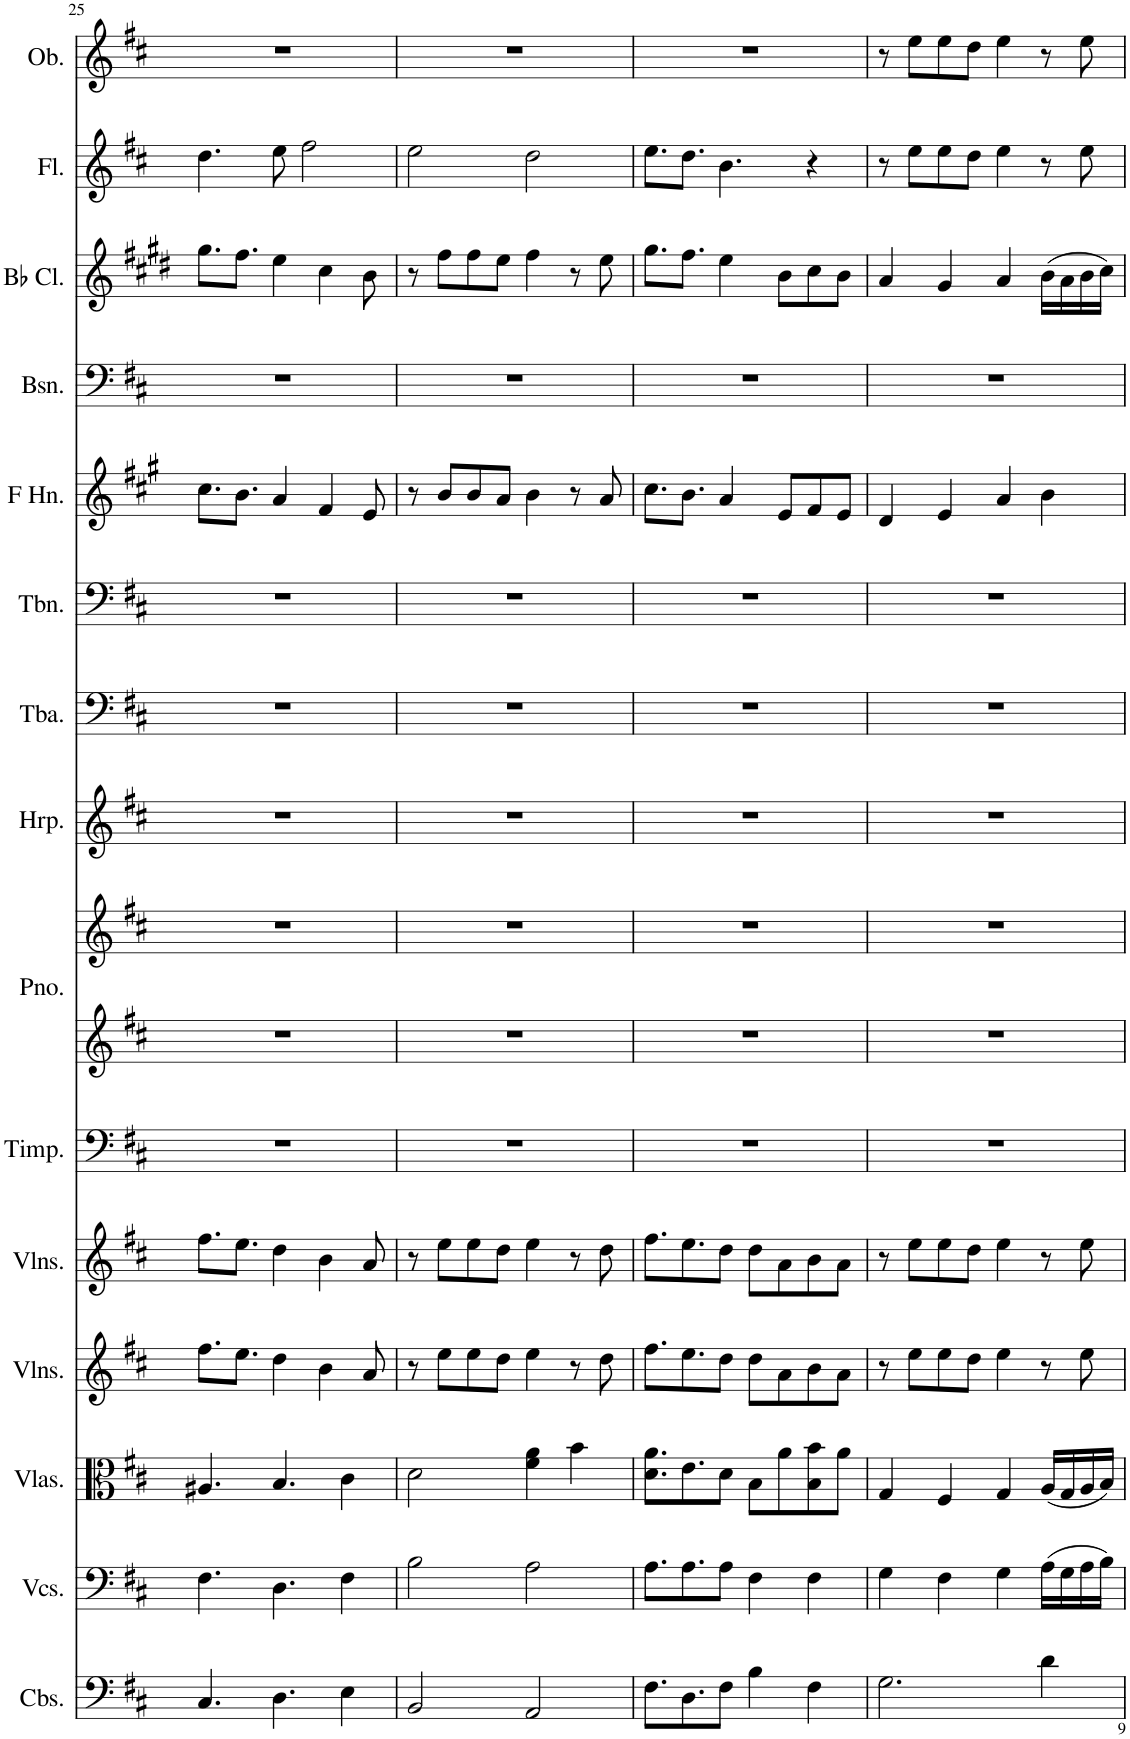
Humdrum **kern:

**kern	**kern	**kern	**kern	**kern	**kern	**kern	**kern	**kern	**kern	**kern	**kern	**kern	**kern	**kern	**kern
*part15	*part14	*part13	*part12	*part11	*part10	*part9	*part9	*part8	*part7	*part6	*part5	*part4	*part3	*part2	*part1
*staff16	*staff15	*staff14	*staff13	*staff12	*staff11	*staff10	*staff9	*staff8	*staff7	*staff6	*staff5	*staff4	*staff3	*staff2	*staff1
*I"Contrabasses	*I"Violoncellos	*I"Violas	*I"Violins	*I"Violins	*I"Timpani	*I"Piano	*	*I"Harp	*I"Tuba	*I"Trombone	*I"Horn in F	*I"Bassoon	*I"Bb Clarinet	*I"Flute	*I"Oboe
*I'Cbs.	*I'Vcs.	*I'Vlas.	*I'Vlns.	*I'Vlns.	*I'Timp.	*I'Pno.	*	*I'Hrp.	*I'Tba.	*I'Tbn.	*	*I'Bsn.	*I'Bb Cl.	*I'Fl.	*I'Ob.
!!LO:PB:g=z
*clefF4	*clefF4	*clefC3	*clefG2	*clefG2	*clefF4	*clefG2	*clefG2	*clefG2	*clefF4	*clefF4	*clefG2	*clefF4	*clefG2	*clefG2	*clefG2
*Trd7c12	*	*	*	*	*	*	*	*	*	*	*Trd4c7	*	*Trd1c2	*	*
*k[f#c#]	*k[f#c#]	*k[f#c#]	*k[f#c#]	*k[f#c#]	*k[f#c#]	*k[f#c#]	*k[f#c#]	*k[f#c#]	*k[f#c#]	*k[f#c#]	*k[f#c#g#]	*k[f#c#]	*k[f#c#g#d#]	*k[f#c#]	*k[f#c#]
*M4/4	*M4/4	*M4/4	*M4/4	*M4/4	*M4/4	*M4/4	*M4/4	*M4/4	*M4/4	*M4/4	*M4/4	*M4/4	*M4/4	*M4/4	*M4/4
=25	=25	=25	=25	=25	=25	=25	=25	=25	=25	=25	=25	=25	=25	=25	=25
4.C#/	4.F#\	4.A#X/	8.ff#\L	8.ff#\L	1r	1r	1r	1r	1r	1r	8.cc#\L	1r	8.gg#\L	4.dd\	1r
.	.	.	8.ee\J	8.ee\J	.	.	.	.	.	.	8.b\J	.	8.ff#\J	.	.
4.D\	4.D\	4.B/	4dd\	4dd\	.	.	.	.	.	.	4a/	.	4ee\	8ee\	.
.	.	.	.	.	.	.	.	.	.	.	.	.	.	2ff#\	.
.	.	.	4b\	4b\	.	.	.	.	.	.	4f#/	.	4cc#\	.	.
4E\	4F#\	4c#\	.	.	.	.	.	.	.	.	.	.	.	.	.
.	.	.	8a/	8a/	.	.	.	.	.	.	8e/	.	8b\	.	.
=26	=26	=26	=26	=26	=26	=26	=26	=26	=26	=26	=26	=26	=26	=26	=26
2BB/	2B\	2d\	8r	8r	1r	1r	1r	1r	1r	1r	8r	1r	8r	2ee\	1r
.	.	.	8ee\L	8ee\L	.	.	.	.	.	.	8b/L	.	8ff#\L	.	.
.	.	.	8ee\	8ee\	.	.	.	.	.	.	8b/	.	8ff#\	.	.
.	.	.	8dd\J	8dd\J	.	.	.	.	.	.	8a/J	.	8ee\J	.	.
2AA/	2A\	4f#\ 4a\	4ee\	4ee\	.	.	.	.	.	.	4b\	.	4ff#\	2dd\	.
.	.	4b\	8r	8r	.	.	.	.	.	.	8r	.	8r	.	.
.	.	.	8dd\	8dd\	.	.	.	.	.	.	8a/	.	8ee\	.	.
=27	=27	=27	=27	=27	=27	=27	=27	=27	=27	=27	=27	=27	=27	=27	=27
8.F#\L	8.A\L	8.d\ 8.a\L	8.ff#\L	8.ff#\L	1r	1r	1r	1r	1r	1r	8.cc#\L	1r	8.gg#\L	8.ee\L	1r
8.D\	8.A\	8.e\	8.ee\	8.ee\	.	.	.	.	.	.	8.b\J	.	8.ff#\J	8.dd\J	.
8F#\J	8A\J	8d\J	8dd\J	8dd\J	.	.	.	.	.	.	4a/	.	4ee\	4.b\	.
4B\	4F#\	8B\L	8dd\L	8dd\L	.	.	.	.	.	.	.	.	.	.	.
.	.	8a\	8a\	8a\	.	.	.	.	.	.	8e/L	.	8b\L	.	.
4F#\	4F#\	8B\ 8b\	8b\	8b\	.	.	.	.	.	.	8f#/	.	8cc#\	4r	.
.	.	8a\J	8a\J	8a\J	.	.	.	.	.	.	8e/J	.	8b\J	.	.
=28	=28	=28	=28	=28	=28	=28	=28	=28	=28	=28	=28	=28	=28	=28	=28
2.G\	4G\	4G/	8r	8r	1r	1r	1r	1r	1r	1r	4d/	1r	4a/	8r	8r
.	.	.	8ee\L	8ee\L	.	.	.	.	.	.	.	.	.	8ee\L	8ee\L
.	4F#\	4F#/	8ee\	8ee\	.	.	.	.	.	.	4e/	.	4g#/	8ee\	8ee\
.	.	.	8dd\J	8dd\J	.	.	.	.	.	.	.	.	.	8dd\J	8dd\J
.	4G\	4G/	4ee\	4ee\	.	.	.	.	.	.	4a/	.	4a/	4ee\	4ee\
4d\	(16A\LL	(16A/LL	8r	8r	.	.	.	.	.	.	4b\	.	(16b\LL	8r	8r
.	16G\	16G/	.	.	.	.	.	.	.	.	.	.	16a\	.	.
.	16A\	16A/	8ee\	8ee\	.	.	.	.	.	.	.	.	16b\	8ee\	8ee\
.	16B\JJ)	16B/JJ)	.	.	.	.	.	.	.	.	.	.	16cc#\JJ)	.	.
=	=	=	=	=	=	=	=	=	=	=	=	=	=	=	=
*-	*-	*-	*-	*-	*-	*-	*-	*-	*-	*-	*-	*-	*-	*-	*-
